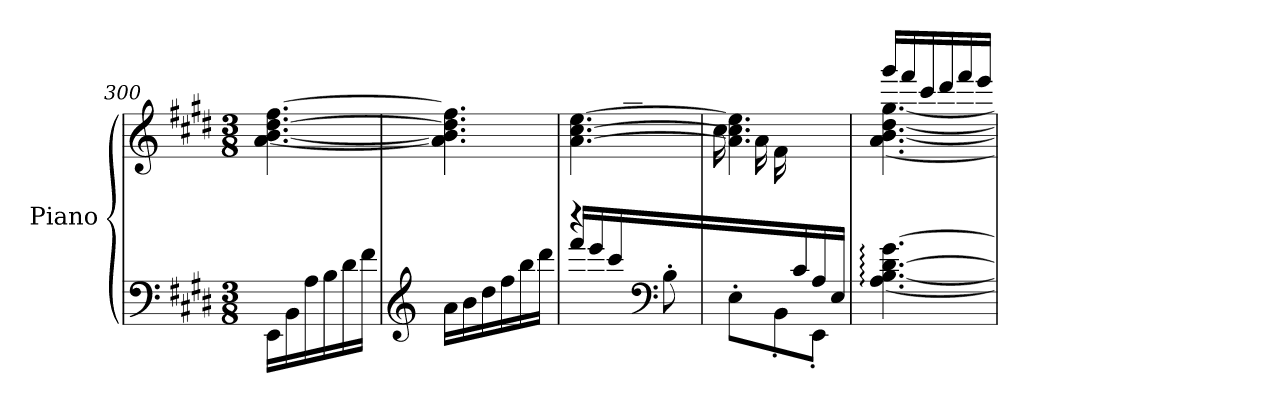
**kern	**kern
*part1	*part1
*staff2	*staff1
*I"Piano	*
*I'Pno.	*
*clefF4	*clefG2
*k[f#c#g#d#]	*k[f#c#g#d#]
*M3/8	*M3/8
=300	=300
16EE\LL	[4.a\ [4.b\ [4.dd#\ [4.ff#\
16BB\	.
16A\	.
16B\	.
16d#\	.
16f#\JJ	.
=301	=301
*clefG2	*
16a\LL	4.a\] 4.b\] 4.dd#\] 4.ff#\]
16b\	.
16dd#\	.
16ff#\	.
16bb\	.
16ddd#\JJ	.
!!LO:LB:g=z
=302	=302
*^	*^
16fff#/LL	4rdddd	[4.a\ [4.cc#\ [4.ee\	8.ryy
16eee/	.	.	.
16ccc#/	.	.	.
8.ryy	.	.	16aa\
*clefF4	*	*	*
.	8B'\	.	16ff#\
.	.	.	16ee\JJ
=303	=303	=303	=303
8.ryy	8E'\L	4.a\] 4.cc#\] 4.ee\]	16cc#\LL
.	.	.	16a\
.	8BB'\	.	16f#\
16c#/	.	.	8.ryy
16A/	8EE'\J	.	.
16E/JJ	.	.	.
*v	*v	*	*
=304	=304	=304
[4.A\: [4.B\: [4.d#\: [4.g#\:	16ggg#/LL	[4.a\: [4.b\: [4.dd#\: [4.gg#\:
.	16fff#/	.
.	16ccc#/	.
.	16ddd#/	.
.	16fff#/	.
.	16eee/JJ	.
*	*v	*v
=	=
*-	*-
